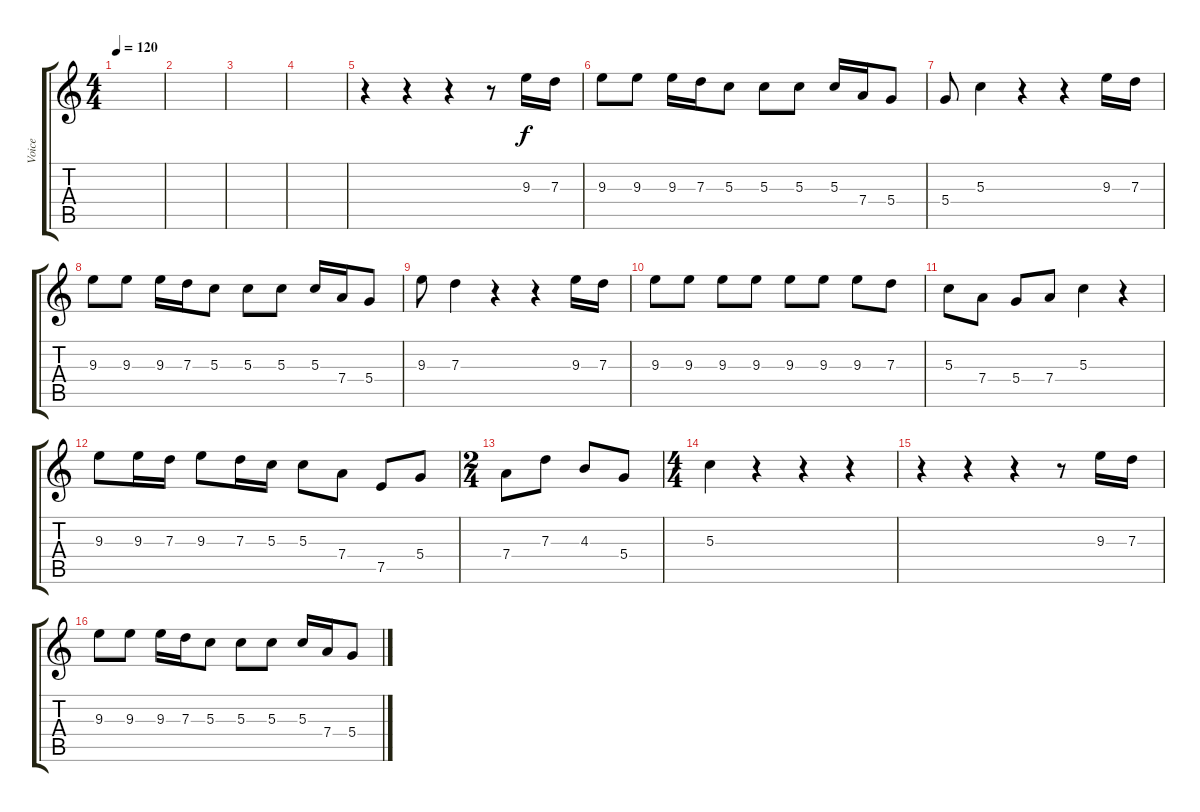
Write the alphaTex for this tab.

\track ("Voice" "Voice") {instrument reedorgan}
\staff {score tabs}
\tuning (E5 B4 G4 D4 A3 E3) {hide}
\ts (4 4)
\tempo 120
\clef g2
\ks c
|
|
|
|
r.4 r.4 r.4 r.8 9.3.16 7.3.16 |
9.3.8 9.3.8 9.3.16 7.3.16 5.3.8 5.3.8 5.3.8 5.3.16 7.4.16 5.4.8 |
5.4.8 5.3.4 r.4 r.4 9.3.16 7.3.16 |
9.3.8 9.3.8 9.3.16 7.3.16 5.3.8 5.3.8 5.3.8 5.3.16 7.4.16 5.4.8 |
9.3.8 7.3.4 r.4 r.4 9.3.16 7.3.16 |
9.3.8 9.3.8 9.3.8 9.3.8 9.3.8 9.3.8 9.3.8 7.3.8 |
5.3.8 7.4.8 5.4.8 7.4.8 5.3.4 r.4 |
9.3.8 9.3.16 7.3.16 9.3.8 7.3.16 5.3.16 5.3.8 7.4.8 7.5.8 5.4.8 |
\ts (2 4)
7.4.8 7.3.8 4.3.8 5.4.8 |
\ts (4 4)
5.3.4 r.4 r.4 r.4 |
r.4 r.4 r.4 r.8 9.3.16 7.3.16 |
9.3.8 9.3.8 9.3.16 7.3.16 5.3.8 5.3.8 5.3.8 5.3.16 7.4.16 5.4.8
